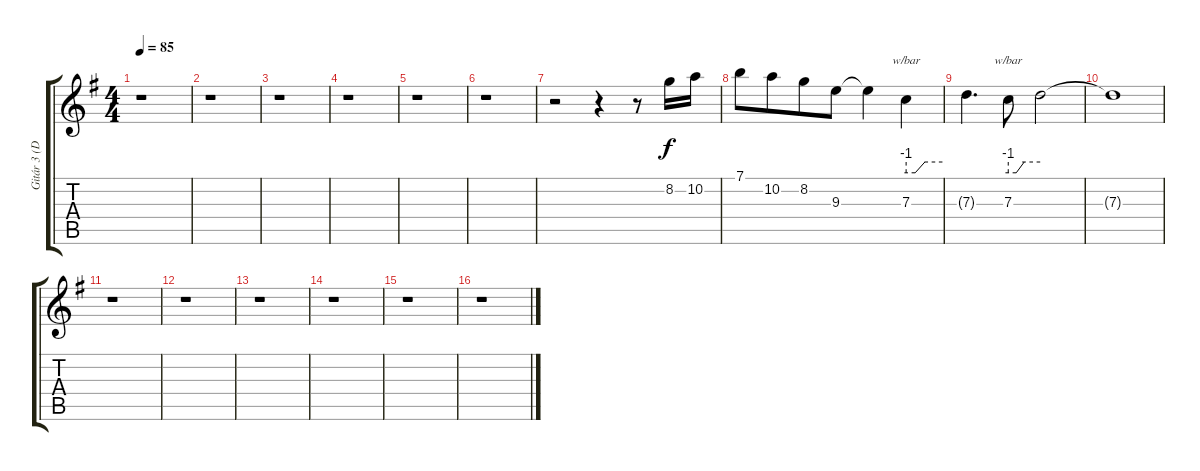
\track ("Gitár 3 (Dave Murray)" "Gitár 3 (D") {instrument distortionguitar}
\staff {score tabs}
\tuning (E4 B3 G3 D3 A2 E2) {hide}
\ts (4 4)
\tempo 85
\clef g2
\ks g
r.1{dy f} |
r.1 |
r.1 |
r.1 |
r.1 |
r.1 |
r.2 r.4 r.8 8.2.16 10.2.16 |
7.1.8 10.2.8{beam merge} 8.2.8 9.3.8 9.3{t}.4 7.3.4{tbe (custom default 0 -4 15 -4 31 0 60 0)} |
7.3{t}.4{d} 7.3.8{tbe (custom default 0 -4 15 -4 30 0 60 0)} 7.3{t}.2 |
7.3{t}.1 |
r.1 |
r.1 |
r.1 |
r.1 |
r.1 |
r.1
